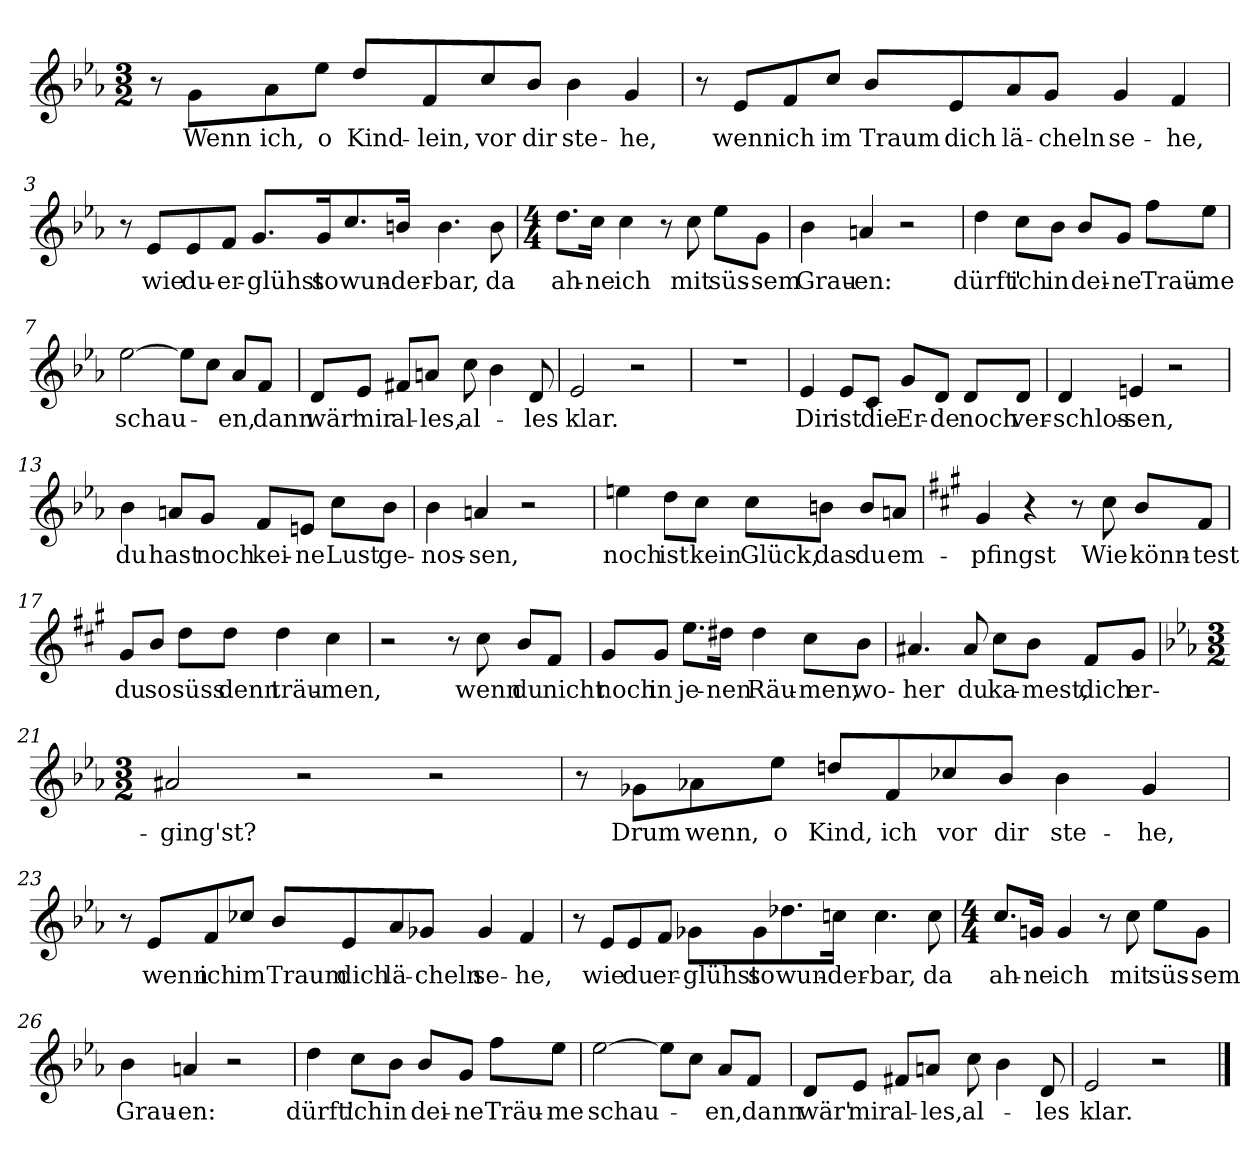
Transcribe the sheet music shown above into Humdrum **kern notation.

**kern	**text
*part1	*part1
*staff1	*staff1
*clefG2	*
*k[b-e-a-]	*
*M3/2	*
=1	=1
8r	.
!	!LO:LY:b
8g\L	Wenn
!	!LO:LY:b
8a-\	ich,
!	!LO:LY:b
8ee-\J	o
!	!LO:LY:b
8dd/L	Kind-
!	!LO:LY:b
8f/	-lein,
!	!LO:LY:b
8cc/	vor
!	!LO:LY:b
8b-/J	dir
!	!LO:LY:b
4b-\	ste-
!	!LO:LY:b
4g/	-he,
=2	=2
8r	.
!	!LO:LY:b
8e-/L	wenn
!	!LO:LY:b
8f/	ich
!	!LO:LY:b
8cc/J	im
!	!LO:LY:b
8b-/L	Traum
!	!LO:LY:b
8e-/	dich
!	!LO:LY:b
8a-/	lä-
!	!LO:LY:b
8g/J	-cheln
!	!LO:LY:b
4g/	se-
!	!LO:LY:b
4f/	-he,
=3	=3
8r	.
!	!LO:LY:b
8e-/L	wie
!	!LO:LY:b
8e-/	du-
!	!LO:LY:b
8f/J	er-
!	!LO:LY:b
8.g/L	-glühst
!	!LO:LY:b
16g/K	so
!	!LO:LY:b
8.cc/	wun-
!	!LO:LY:b
16bn/Jk	-der-
!	!LO:LY:b
4.b\	-bar,
!	!LO:LY:b
8b\	da
!!LO:LB:g=z
=4	=4
*M4/4	*
!	!LO:LY:b
8.dd\L	ah-
!	!LO:LY:b
16cc\Jk	-ne
!	!LO:LY:b
4cc\	ich
8r	.
!	!LO:LY:b
8cc\	mit
!	!LO:LY:b
8ee-\L	süs-
!	!LO:LY:b
8g\J	-sem
=5	=5
!	!LO:LY:b
4b-\	Grau-
!	!LO:LY:b
4an/	-en:
2r	.
=6	=6
!	!LO:LY:b
4dd\	dürft'
!	!LO:LY:b
8cc\L	ich
!	!LO:LY:b
8b-\J	in
!	!LO:LY:b
8b-/L	dei-
!	!LO:LY:b
8g/J	-ne
!	!LO:LY:b
8ff\L	Traü-
!	!LO:LY:b
8ee-\J	-me
=7	=7
!	!LO:LY:b
[2ee-\	schau-
8ee-\L]	.
8cc\J	.
!	!LO:LY:b
8a-/L	-en,
!	!LO:LY:b
8f/J	dann
=8	=8
!	!LO:LY:b
8d/L	wär'
!	!LO:LY:b
8e-/J	mir
!	!LO:LY:b
8f#X/L	al-
!	!LO:LY:b
8an/J	-les,
!	!LO:LY:b
8cc\	al-
4b-\	.
!	!LO:LY:b
8d/	-les
=9	=9
!	!LO:LY:b
2e-/	klar.
2r	.
!!LO:LB:g=z
=10	=10
1r	.
=11	=11
!	!LO:LY:b
4e-/	Dir
!	!LO:LY:b
8e-/L	ist
!	!LO:LY:b
8c/J	die
!	!LO:LY:b
8g/L	Er-
!	!LO:LY:b
8d/J	-de
!	!LO:LY:b
8d/L	noch
!	!LO:LY:b
8d/J	ver-
=12	=12
!	!LO:LY:b
4d/	-schlos-
!	!LO:LY:b
4en/	-sen,
2r	.
=13	=13
!	!LO:LY:b
4b-\	du
!	!LO:LY:b
8an/L	hast
!	!LO:LY:b
8g/J	noch
!	!LO:LY:b
8f/L	kei-
!	!LO:LY:b
8en/J	-ne
!	!LO:LY:b
8cc\L	Lust
!	!LO:LY:b
8b-\J	ge-
=14	=14
!	!LO:LY:b
4b-\	nos-
!	!LO:LY:b
4an/	-sen,
2r	.
!!LO:LB:g=z
=15	=15
!	!LO:LY:b
4een\	noch
!	!LO:LY:b
8dd\L	ist
!	!LO:LY:b
8cc\J	kein
!	!LO:LY:b
8cc\L	Glück,
!	!LO:LY:b
8bn\J	das
!	!LO:LY:b
8b/L	du
!	!LO:LY:b
8an/J	em-
=16	=16
*k[f#c#g#]	*
!	!LO:LY:b
4g#/	-pfingst
4r	.
8r	.
!	!LO:LY:b
8cc#\	Wie
!	!LO:LY:b
8b/L	könn-
!	!LO:LY:b
8f#/J	-test
=17	=17
!	!LO:LY:b
8g#/L	du
!	!LO:LY:b
8b/J	so
!	!LO:LY:b
8dd\L	süss
!	!LO:LY:b
8dd\J	denn
!	!LO:LY:b
4dd\	träu-
!	!LO:LY:b
4cc#\	-men,
=18	=18
2r	.
8r	.
!	!LO:LY:b
8cc#\	wenn
!	!LO:LY:b
8b/L	du
!	!LO:LY:b
8f#/J	nicht
!!LO:LB:g=z
=19	=19
!	!LO:LY:b
8g#/L	noch
!	!LO:LY:b
8g#/J	in
!	!LO:LY:b
8.ee\L	je-
!	!LO:LY:b
16dd#X\Jk	-nen
!	!LO:LY:b
4dd#\	Räu-
!	!LO:LY:b
8cc#\L	-men,
!	!LO:LY:b
8b\J	wo-
=20	=20
!	!LO:LY:b
4.a#X/	her
!	!LO:LY:b
8a#/	du
!	!LO:LY:b
8cc#\L	ka-
!	!LO:LY:b
8b\J	-mest,
!	!LO:LY:b
8f#/L	dich
!	!LO:LY:b
8g#/J	er-
=21	=21
*k[b-e-a-]	*
*M3/2	*
!	!LO:LY:b
2a#X/	-ging'st?
2r	.
2r	.
=22	=22
8r	.
!	!LO:LY:b
8g-X\L	Drum
!	!LO:LY:b
8a-X\	wenn,
!	!LO:LY:b
8ee-\J	o
!	!LO:LY:b
8ddn/L	Kind,
!	!LO:LY:b
8f/	ich
!	!LO:LY:b
8cc-X/	vor
!	!LO:LY:b
8b-/J	dir
!	!LO:LY:b
4b-\	ste-
!	!LO:LY:b
4g-/	-he,
!!LO:LB:g=z
=23	=23
8r	.
!	!LO:LY:b
8e-/L	wenn
!	!LO:LY:b
8f/	ich
!	!LO:LY:b
8cc-X/J	im
!	!LO:LY:b
8b-/L	Traum
!	!LO:LY:b
8e-/	dich
!	!LO:LY:b
8a-/	lä-
!	!LO:LY:b
8g-X/J	-cheln
!	!LO:LY:b
4g-/	se-
!	!LO:LY:b
4f/	-he,
=24	=24
8r	.
!	!LO:LY:b
8e-/L	wie
!	!LO:LY:b
8e-/	du
!	!LO:LY:b
8f/J	er-
!	!LO:LY:b
8g-X\L	-glühst
!	!LO:LY:b
8g-\	so
!	!LO:LY:b
8.dd-X\	wun-
!	!LO:LY:b
16ccn\Jk	-der-
!	!LO:LY:b
4.cc\	-bar,
!	!LO:LY:b
8cc\	da
=25	=25
*M4/4	*
!	!LO:LY:b
8.cc/L	ah-
!	!LO:LY:b
16gn/Jk	-ne
!	!LO:LY:b
4g/	ich
8r	.
!	!LO:LY:b
8cc\	mit
!	!LO:LY:b
8ee-\L	süs-
!	!LO:LY:b
8g\J	-sem
=26	=26
!	!LO:LY:b
4b-\	Grau-
!	!LO:LY:b
4an/	-en:
2r	.
!!LO:LB:g=z
=27	=27
!	!LO:LY:b
4dd\	dürft'
!	!LO:LY:b
8cc\L	ich
!	!LO:LY:b
8b-\J	in
!	!LO:LY:b
8b-/L	dei-
!	!LO:LY:b
8g/J	-ne
!	!LO:LY:b
8ff\L	Träu-
!	!LO:LY:b
8ee-\J	-me
=28	=28
!	!LO:LY:b
[2ee-\	schau-
8ee-\L]	.
8cc\J	.
!	!LO:LY:b
8a-/L	-en,
!	!LO:LY:b
8f/J	dann
=29	=29
!	!LO:LY:b
8d/L	wär'
!	!LO:LY:b
8e-/J	mir
!	!LO:LY:b
8f#X/L	al-
!	!LO:LY:b
8an/J	-les,
!	!LO:LY:b
8cc\	al-
4b-\	.
!	!LO:LY:b
8d/	-les
=30	=30
!	!LO:LY:b
2e-/	klar.
2r	.
==	==
*-	*-
